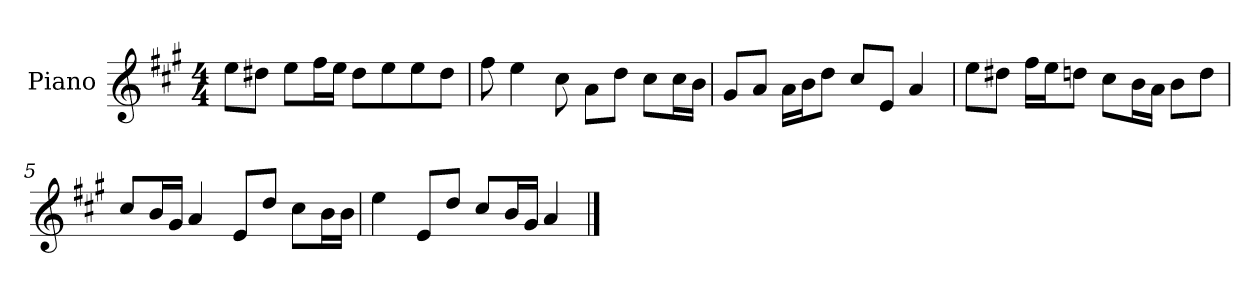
**kern
*part1
*staff1
*I"Piano
*I'P-no
*clefG2
*k[f#c#g#]
*M4/4
*MM90
=1
8ee\L
8dd#X\J
8ee\L
16ff#\L
16ee\JJ
8dd#\L
8ee\
8ee\
8dd#\J
=2
8ff#\
4ee\
8cc#\
8a\L
8dd\J
8cc#\L
16cc#\L
16b\JJ
=3
8g#/L
8a/J
16a\LL
16b\J
8dd\J
8cc#/L
8e/J
4a/
=4
8ee\L
8dd#X\J
16ff#\LL
16ee\J
8ddn\J
8cc#\L
16b\L
16a\JJ
8b\L
8dd\J
!!LO:LB:g=z
=5
8cc#/L
16b/L
16g#/JJ
4a/
8e/L
8dd/J
8cc#\L
16b\L
16b\JJ
=6
4ee\
8e/L
8dd/J
8cc#/L
16b/L
16g#/JJ
4a/
==
*-
